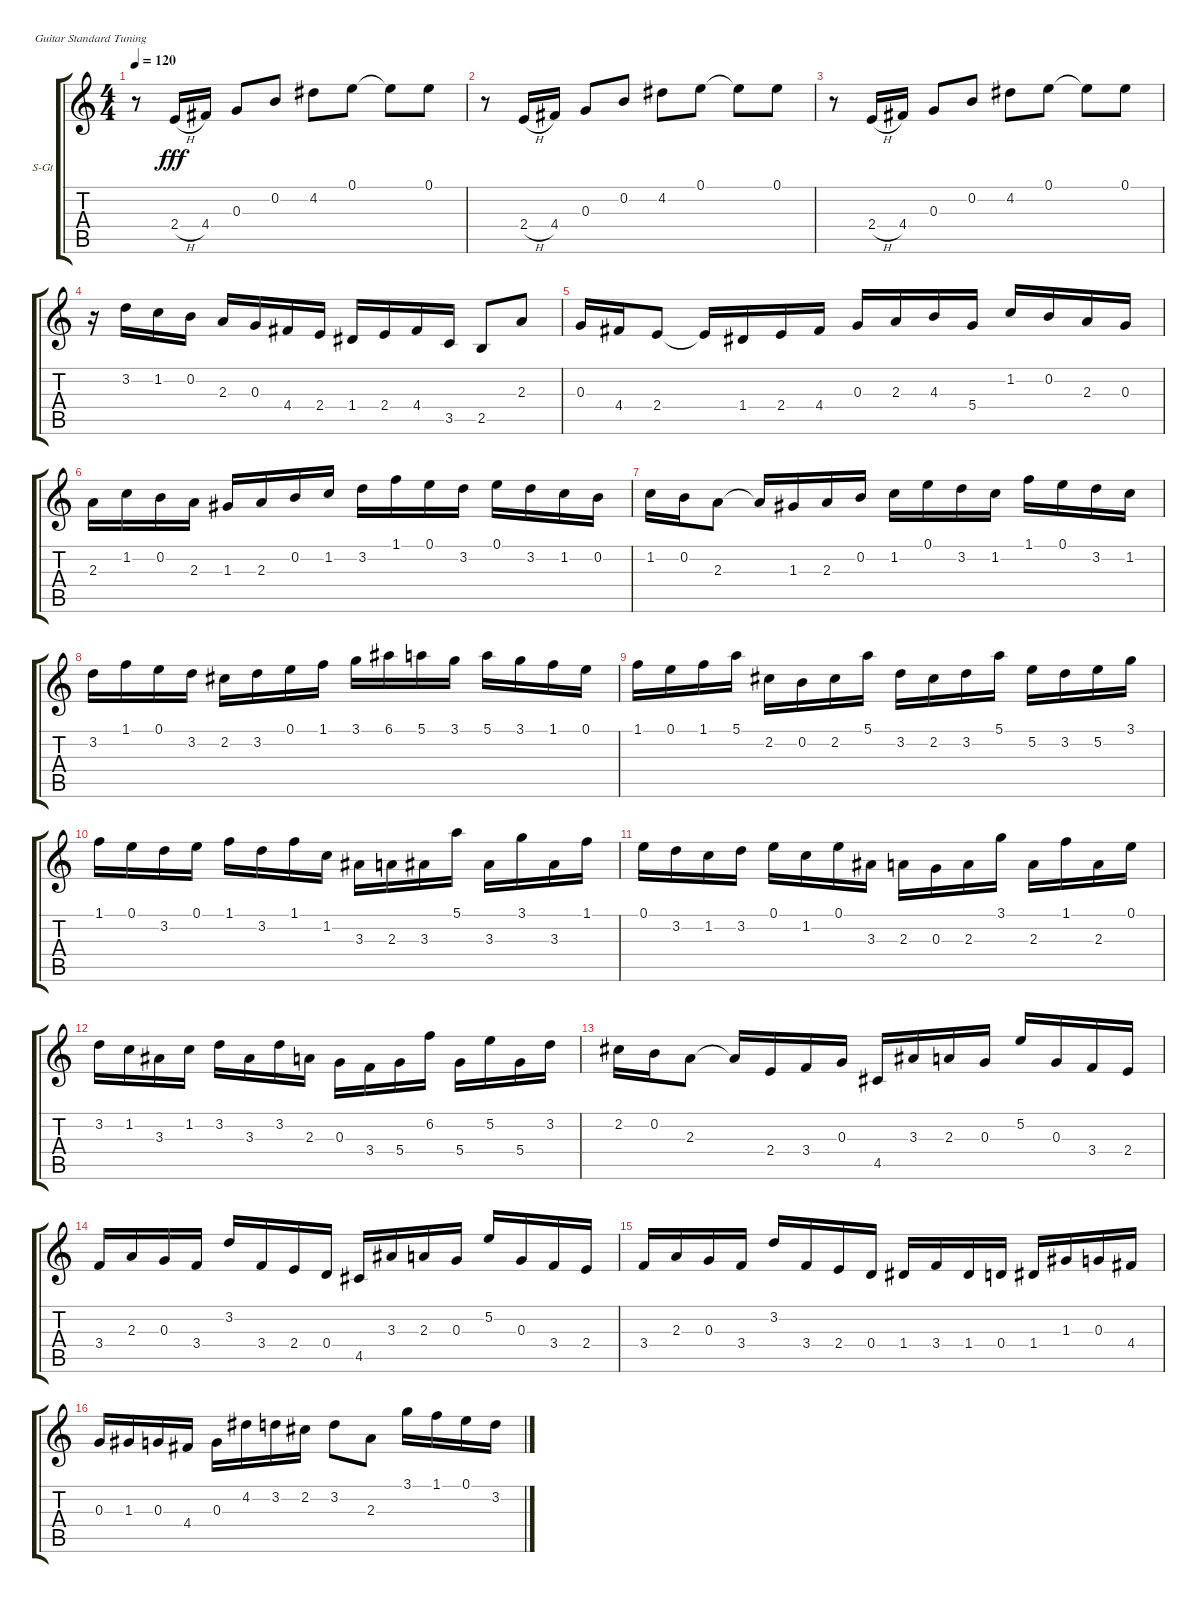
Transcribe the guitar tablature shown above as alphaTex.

\bracketExtendMode groupsimilarinstruments
\firstSystemTrackNameOrientation horizontal
\otherSystemsTrackNameOrientation horizontal
\track ("Guitar" "S-Gt") {solo instrument acousticguitarsteel}
\staff {score tabs}
\tuning (E4 B3 G3 D3 A2 E2)
\ts (4 4)
\tempo 120
\clef g2
\ks c
r.8{dy fff} 2.4{h}.16 4.4.16 0.3.8 0.2.8 4.2.8 0.1.8 0.1{t}.8 0.1.8 |
r.8 2.4{h}.16 4.4.16 0.3.8 0.2.8 4.2.8 0.1.8 0.1{t}.8 0.1.8 |
r.8 2.4{h}.16 4.4.16 0.3.8 0.2.8 4.2.8 0.1.8 0.1{t}.8 0.1.8 |
r.16 3.2.16 1.2.16 0.2.16 2.3.16 0.3.16 4.4.16 2.4.16 1.4.16 2.4.16 4.4.16 3.5.16 2.5.8 2.3.8 |
0.3.16 4.4.16 2.4.8 2.4{t}.16 1.4.16 2.4.16 4.4.16 0.3.16 2.3.16 4.3.16 5.4.16 1.2.16 0.2.16 2.3.16 0.3.16 |
2.3.16 1.2.16 0.2.16 2.3.16 1.3.16 2.3.16 0.2.16 1.2.16 3.2.16 1.1.16 0.1.16 3.2.16 0.1.16 3.2.16 1.2.16 0.2.16 |
1.2.16 0.2.16 2.3.8 2.3{t}.16 1.3.16 2.3.16 0.2.16 1.2.16 0.1.16 3.2.16 1.2.16 1.1.16 0.1.16 3.2.16 1.2.16 |
3.2.16 1.1.16 0.1.16 3.2.16 2.2.16 3.2.16 0.1.16 1.1.16 3.1.16 6.1.16 5.1.16 3.1.16 5.1.16 3.1.16 1.1.16 0.1.16 |
1.1.16 0.1.16 1.1.16 5.1.16 2.2.16 0.2.16 2.2.16 5.1.16 3.2.16 2.2.16 3.2.16 5.1.16 5.2.16 3.2.16 5.2.16 3.1.16 |
1.1.16 0.1.16 3.2.16 0.1.16 1.1.16 3.2.16 1.1.16 1.2.16 3.3.16 2.3.16 3.3.16 5.1.16 3.3.16 3.1.16 3.3.16 1.1.16 |
0.1.16 3.2.16 1.2.16 3.2.16 0.1.16 1.2.16 0.1.16 3.3.16 2.3.16 0.3.16 2.3.16 3.1.16 2.3.16 1.1.16 2.3.16 0.1.16 |
3.2.16 1.2.16 3.3.16 1.2.16 3.2.16 3.3.16 3.2.16 2.3.16 0.3.16 3.4.16 5.4.16 6.2.16 5.4.16 5.2.16 5.4.16 3.2.16 |
2.2.16 0.2.16 2.3.8 2.3{t}.16 2.4.16 3.4.16 0.3.16 4.5.16 3.3.16 2.3.16 0.3.16 5.2.16 0.3.16 3.4.16 2.4.16 |
3.4.16 2.3.16 0.3.16 3.4.16 3.2.16 3.4.16 2.4.16 0.4.16 4.5.16 3.3.16 2.3.16 0.3.16 5.2.16 0.3.16 3.4.16 2.4.16 |
3.4.16 2.3.16 0.3.16 3.4.16 3.2.16 3.4.16 2.4.16 0.4.16 1.4.16 3.4.16 1.4.16 0.4.16 1.4.16 1.3.16 0.3.16 4.4.16 |
0.3.16 1.3.16 0.3.16 4.4.16 0.3.16 4.2.16 3.2.16 2.2.16 3.2.8 2.3.8 3.1.16 1.1.16 0.1.16 3.2.16
